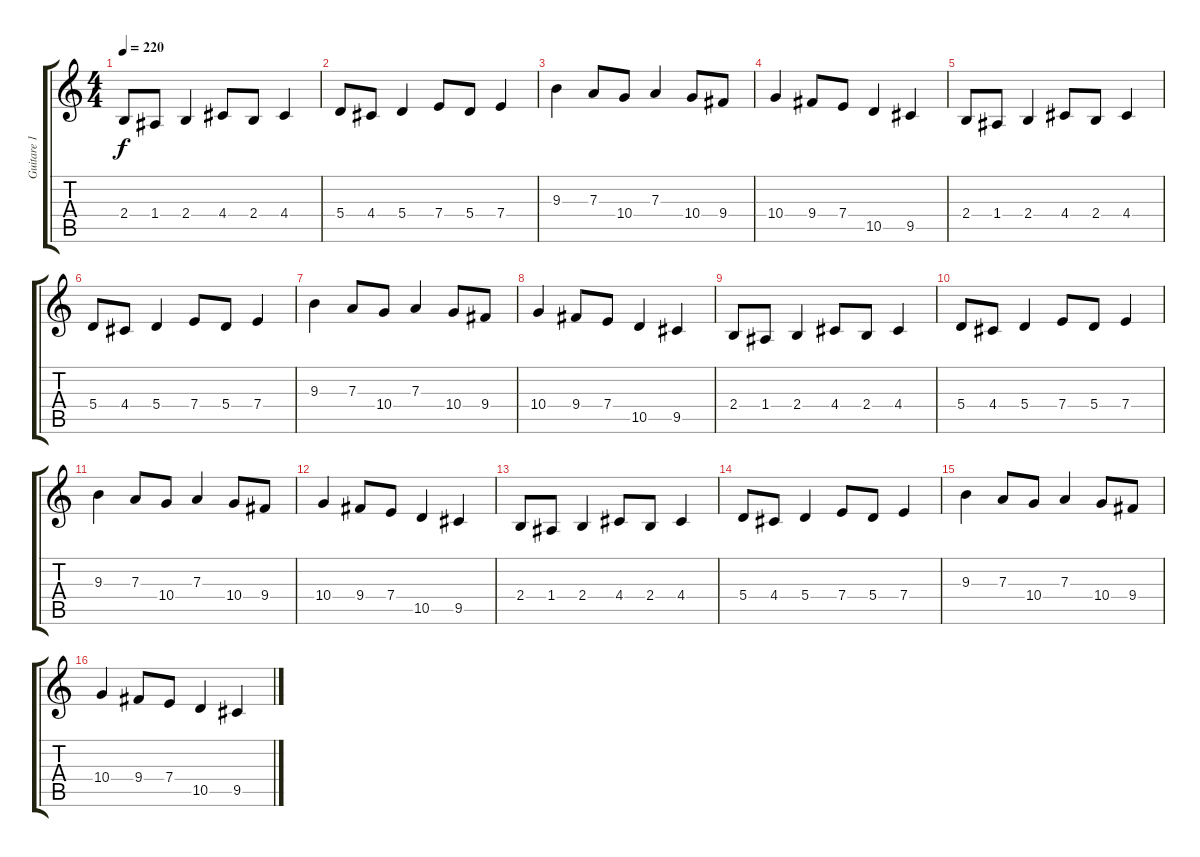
\track ("Guitare 1" "Guitare 1") {instrument distortionguitar}
\staff {score tabs}
\tuning (B3 Gb3 D3 A2 E2 B1) {hide}
\ts (4 4)
\tempo 220
\clef g2
\ks c
2.4.8{dy f instrument distortionguitar} 1.4.8 2.4.4 4.4.8 2.4.8 4.4.4 |
5.4.8 4.4.8 5.4.4 7.4.8 5.4.8 7.4.4 |
9.3.4 7.3.8 10.4.8 7.3.4 10.4.8 9.4.8 |
10.4.4 9.4.8 7.4.8 10.5.4 9.5.4 |
2.4.8 1.4.8 2.4.4 4.4.8 2.4.8 4.4.4 |
5.4.8 4.4.8 5.4.4 7.4.8 5.4.8 7.4.4 |
9.3.4 7.3.8 10.4.8 7.3.4 10.4.8 9.4.8 |
10.4.4 9.4.8 7.4.8 10.5.4 9.5.4 |
2.4.8 1.4.8 2.4.4 4.4.8 2.4.8 4.4.4 |
5.4.8 4.4.8 5.4.4 7.4.8 5.4.8 7.4.4 |
9.3.4 7.3.8 10.4.8 7.3.4 10.4.8 9.4.8 |
10.4.4 9.4.8 7.4.8 10.5.4 9.5.4 |
2.4.8 1.4.8 2.4.4 4.4.8 2.4.8 4.4.4 |
5.4.8 4.4.8 5.4.4 7.4.8 5.4.8 7.4.4 |
9.3.4 7.3.8 10.4.8 7.3.4 10.4.8 9.4.8 |
10.4.4 9.4.8 7.4.8 10.5.4 9.5.4
